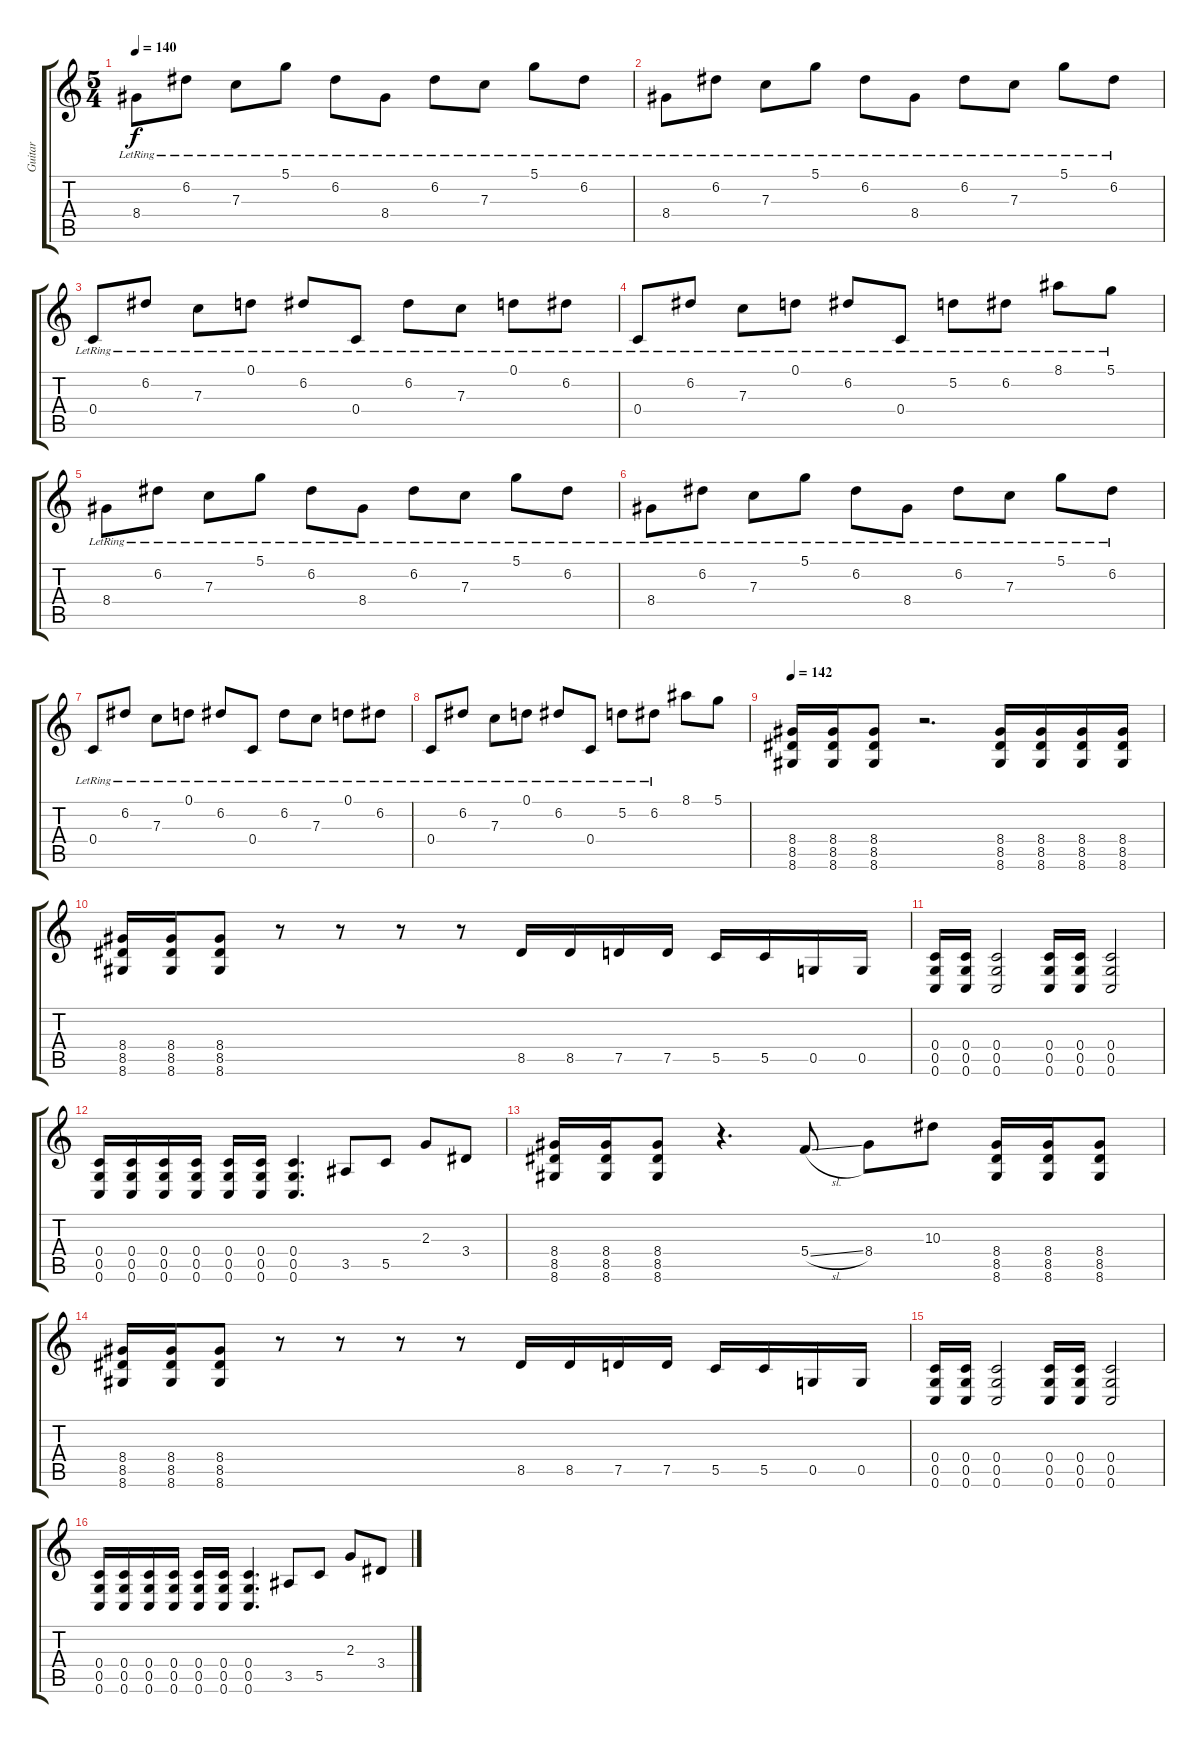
\track ("Guitar" "Guitar") {instrument acousticguitarsteel}
\staff {score tabs}
\tuning (D4 A3 F3 C3 G2 C2) {hide}
\ts (5 4)
\tempo 140
\clef g2
\ks c
8.4{lr}.8{dy f} 6.2{lr}.8 7.3{lr}.8 5.1{lr}.8 6.2{lr}.8 8.4{lr}.8 6.2{lr}.8 7.3{lr}.8 5.1{lr}.8 6.2{lr}.8 |
8.4{lr}.8 6.2{lr}.8 7.3{lr}.8 5.1{lr}.8 6.2{lr}.8 8.4{lr}.8 6.2{lr}.8 7.3{lr}.8 5.1{lr}.8 6.2{lr}.8 |
0.4{lr}.8 6.2{lr}.8 7.3{lr}.8 0.1{lr}.8 6.2{lr}.8 0.4{lr}.8 6.2{lr}.8 7.3{lr}.8 0.1{lr}.8 6.2{lr}.8 |
0.4{lr}.8 6.2{lr}.8 7.3{lr}.8 0.1{lr}.8 6.2{lr}.8 0.4{lr}.8 5.2{lr}.8 6.2{lr}.8 8.1{lr}.8 5.1{lr}.8 |
8.4{lr}.8 6.2{lr}.8 7.3{lr}.8 5.1{lr}.8 6.2{lr}.8 8.4{lr}.8 6.2{lr}.8 7.3{lr}.8 5.1{lr}.8 6.2{lr}.8 |
8.4{lr}.8 6.2{lr}.8 7.3{lr}.8 5.1{lr}.8 6.2{lr}.8 8.4{lr}.8 6.2{lr}.8 7.3{lr}.8 5.1{lr}.8 6.2{lr}.8 |
0.4{lr}.8 6.2{lr}.8 7.3{lr}.8 0.1{lr}.8 6.2{lr}.8 0.4{lr}.8 6.2{lr}.8 7.3{lr}.8 0.1{lr}.8 6.2{lr}.8 |
0.4{lr}.8 6.2{lr}.8 7.3{lr}.8 0.1{lr}.8 6.2{lr}.8 0.4{lr}.8 5.2{lr}.8 6.2{lr}.8 8.1.8 5.1.8 |
\tempo 142
(8.4 8.5 8.6).16 (8.4 8.5 8.6).16 (8.4 8.5 8.6).8 r.2{d} (8.4 8.5 8.6).16 (8.4 8.5 8.6).16 (8.4 8.5 8.6).16 (8.4 8.5 8.6).16 |
(8.4 8.5 8.6).16 (8.4 8.5 8.6).16 (8.4 8.5 8.6).8 r.8 r.8 r.8 r.8 8.5.16 8.5.16 7.5.16 7.5.16 5.5.16 5.5.16 0.5.16 0.5.16 |
(0.4 0.5 0.6).16 (0.4 0.5 0.6).16 (0.4 0.5 0.6).2 (0.4 0.5 0.6).16 (0.4 0.5 0.6).16 (0.4 0.5 0.6).2 |
(0.4 0.5 0.6).16 (0.4 0.5 0.6).16 (0.4 0.5 0.6).16 (0.4 0.5 0.6).16 (0.4 0.5 0.6).16 (0.4 0.5 0.6).16 (0.4 0.5 0.6).4{d} 3.5.8 5.5.8 2.3.8 3.4.8 |
(8.4 8.5 8.6).16 (8.4 8.5 8.6).16 (8.4 8.5 8.6).8 r.4{d} 5.4{sl}.8 8.4.8 10.3.8 (8.4 8.5 8.6).16 (8.4 8.5 8.6).16 (8.4 8.5 8.6).8 |
(8.4 8.5 8.6).16 (8.4 8.5 8.6).16 (8.4 8.5 8.6).8 r.8 r.8 r.8 r.8 8.5.16 8.5.16 7.5.16 7.5.16 5.5.16 5.5.16 0.5.16 0.5.16 |
(0.4 0.5 0.6).16 (0.4 0.5 0.6).16 (0.4 0.5 0.6).2 (0.4 0.5 0.6).16 (0.4 0.5 0.6).16 (0.4 0.5 0.6).2 |
(0.4 0.5 0.6).16 (0.4 0.5 0.6).16 (0.4 0.5 0.6).16 (0.4 0.5 0.6).16 (0.4 0.5 0.6).16 (0.4 0.5 0.6).16 (0.4 0.5 0.6).4{d} 3.5.8 5.5.8 2.3.8 3.4.8
